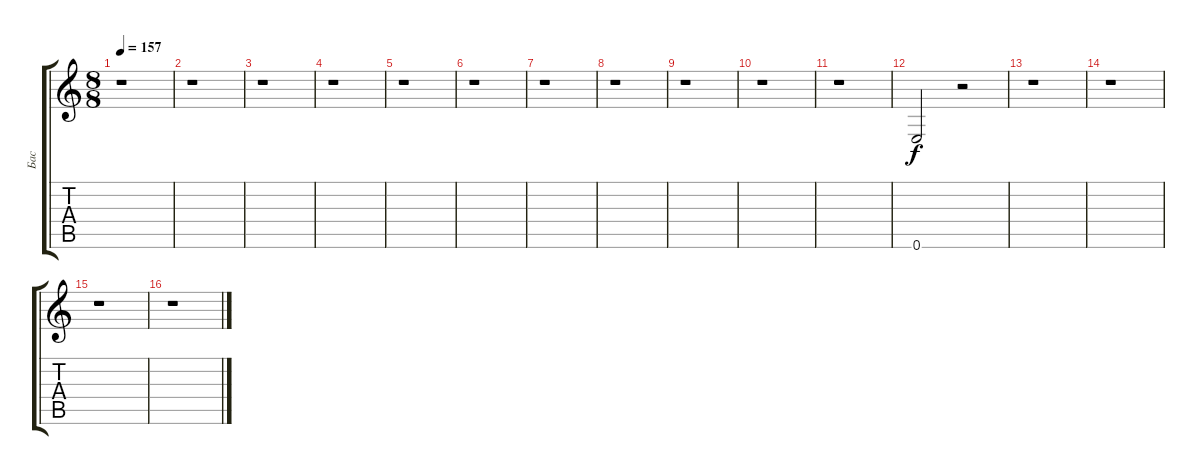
\track ("Бас" "Бас") {instrument fretlessbass}
\staff {score tabs}
\tuning (E4 B3 G3 D3 A2 E2) {hide}
\ts (8 8)
\tempo 157
\clef g2
\ks c
r.1{dy f} |
r.1 |
r.1 |
r.1 |
r.1 |
r.1 |
r.1 |
r.1 |
r.1 |
r.1 |
r.1 |
0.6.2 r.2 |
r.1 |
r.1 |
r.1 |
r.1
